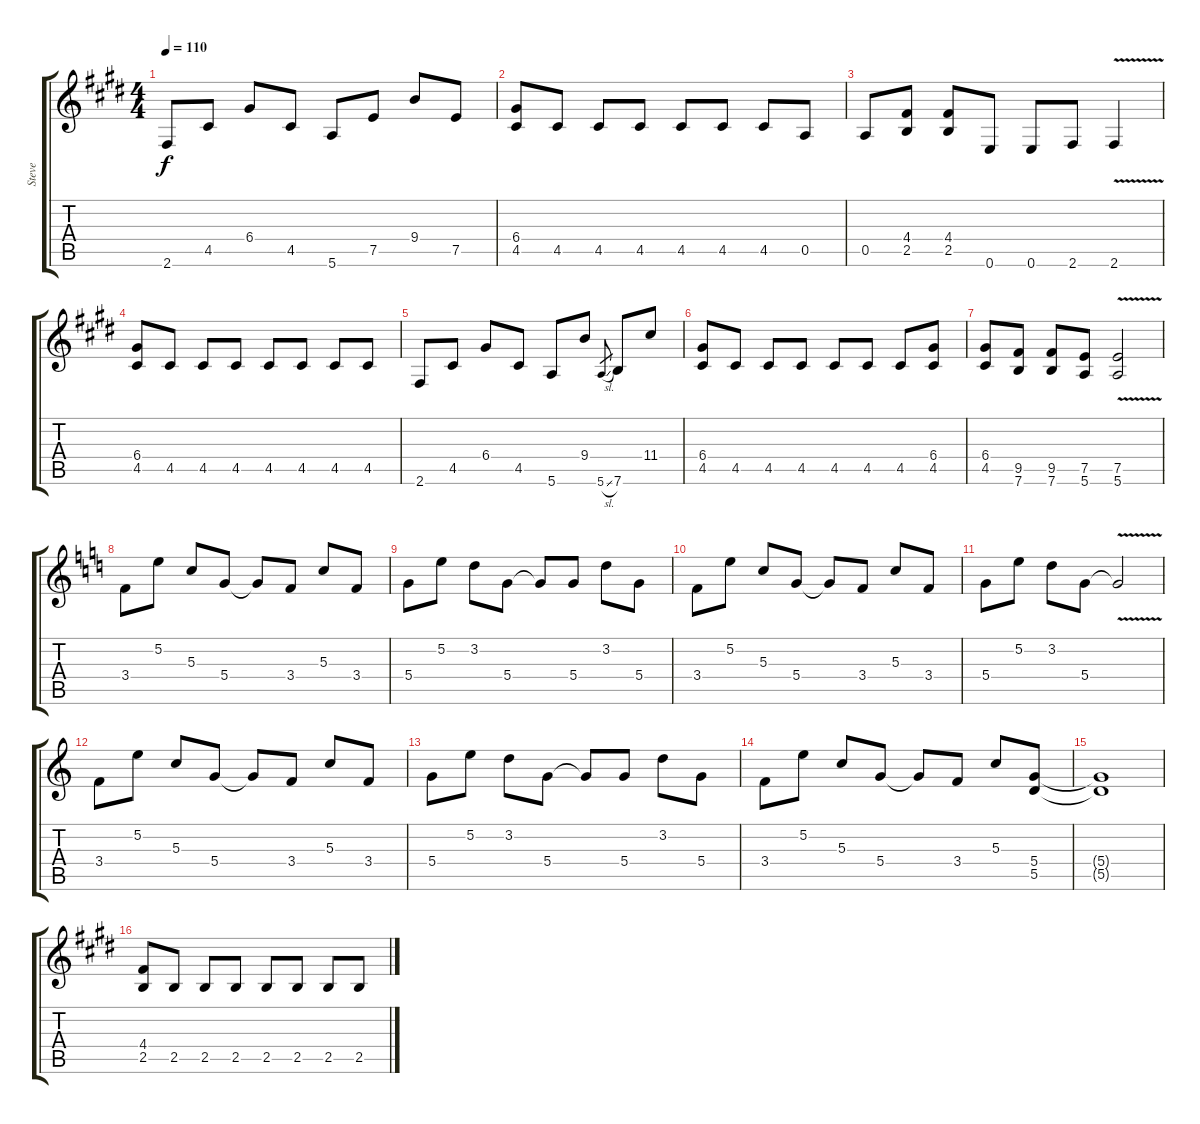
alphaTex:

\track ("Steve" "Steve") {instrument distortionguitar}
\staff {score tabs}
\tuning (E4 B3 G3 D3 A2 E2) {hide}
\ts (4 4)
\tempo 110
\clef g2
\ks c#minor
2.6.8{dy f} 4.5.8 6.4.8 4.5.8 5.6.8 7.5.8 9.4.8 7.5.8 |
(6.4 4.5).8 4.5.8 4.5.8 4.5.8 4.5.8 4.5.8 4.5.8 0.5.8 |
0.5.8 (4.4 2.5).8 (4.4 2.5).8 0.6.8 0.6.8 2.6.8 2.6{v}.4 |
(6.4 4.5).8 4.5.8 4.5.8 4.5.8 4.5.8 4.5.8 4.5.8 4.5.8 |
2.6.8 4.5.8 6.4.8 4.5.8 5.6.8 9.4.8 5.6{sl}.8{gr} 7.6.8 11.4.8 |
(6.4 4.5).8 4.5.8 4.5.8 4.5.8 4.5.8 4.5.8 4.5.8 (6.4 4.5).8 |
(6.4 4.5).8 (9.5 7.6).8 (9.5 7.6).8 (7.5 5.6).8 (7.5{v} 5.6{v}).2 |
\ks c
3.4.8 5.2.8 5.3.8 5.4.8 5.4{t}.8 3.4.8 5.3.8 3.4.8 |
5.4.8 5.2.8 3.2.8 5.4.8 5.4{t}.8 5.4.8 3.2.8 5.4.8 |
3.4.8 5.2.8 5.3.8 5.4.8 5.4{t}.8 3.4.8 5.3.8 3.4.8 |
5.4.8 5.2.8 3.2.8 5.4.8 5.4{v t}.2 |
3.4.8 5.2.8 5.3.8 5.4.8 5.4{t}.8 3.4.8 5.3.8 3.4.8 |
5.4.8 5.2.8 3.2.8 5.4.8 5.4{t}.8 5.4.8 3.2.8 5.4.8 |
3.4.8 5.2.8 5.3.8 5.4.8 5.4{t}.8 3.4.8 5.3.8 (5.4 5.5).8 |
(5.4{t} 5.5{t}).1 |
\ks e
(4.4 2.5).8 2.5.8 2.5.8 2.5.8 2.5.8 2.5.8 2.5.8 2.5.8
